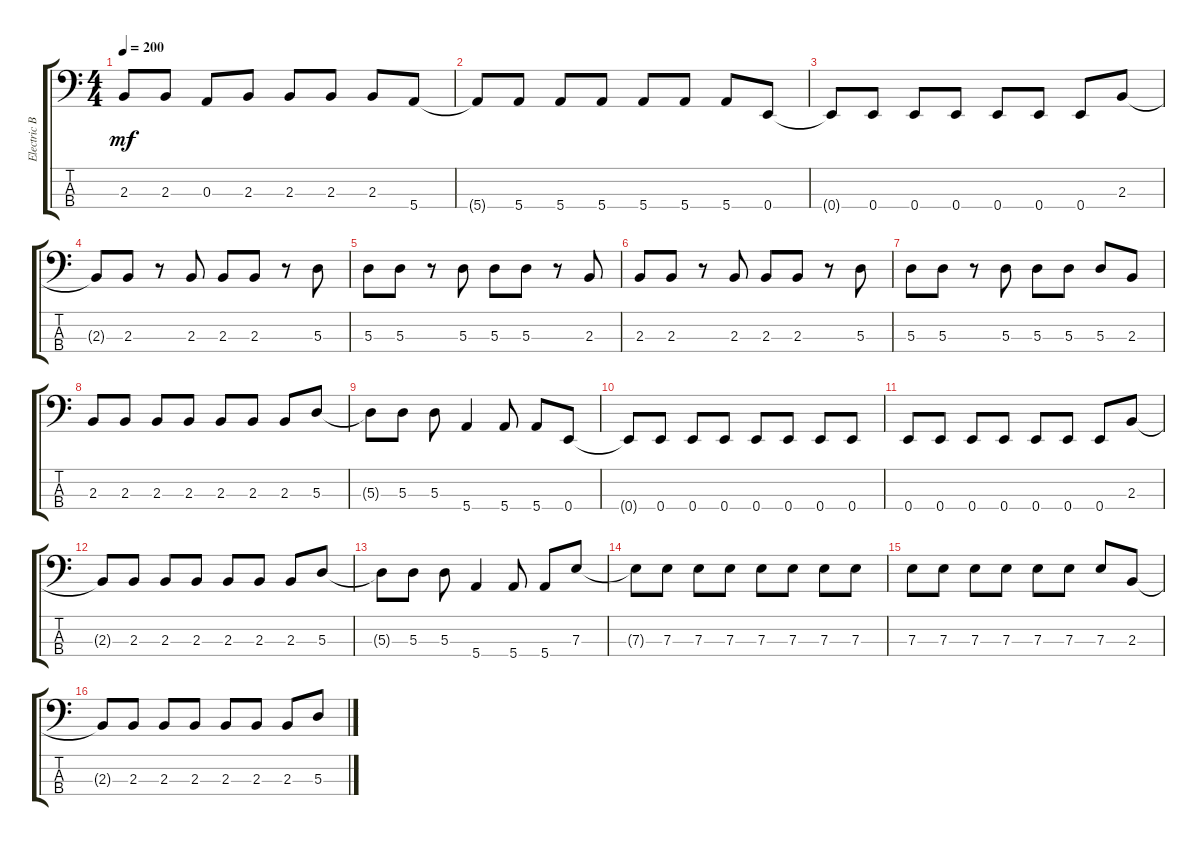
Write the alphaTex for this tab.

\track ("Electric Bass" "Electric B") {instrument electricbassfinger}
\staff {score tabs}
\tuning (G2 D2 A1 E1) {hide}
\ts (4 4)
\tempo 200
\clef f4
\ks c
2.3.8{dy mf} 2.3.8 0.3.8 2.3.8 2.3.8 2.3.8 2.3.8 5.4.8 |
5.4{t}.8 5.4.8 5.4.8 5.4.8 5.4.8 5.4.8 5.4.8 0.4.8 |
0.4{t}.8 0.4.8 0.4.8 0.4.8 0.4.8 0.4.8 0.4.8 2.3.8 |
2.3{t}.8 2.3.8 r.8 2.3.8 2.3.8 2.3.8 r.8 5.3.8 |
5.3.8 5.3.8 r.8 5.3.8 5.3.8 5.3.8 r.8 2.3.8 |
2.3.8 2.3.8 r.8 2.3.8 2.3.8 2.3.8 r.8 5.3.8 |
5.3.8 5.3.8 r.8 5.3.8 5.3.8 5.3.8 5.3.8 2.3.8 |
2.3.8 2.3.8 2.3.8 2.3.8 2.3.8 2.3.8 2.3.8 5.3.8 |
5.3{t}.8 5.3.8 5.3.8 5.4.4 5.4.8 5.4.8 0.4.8 |
0.4{t}.8 0.4.8 0.4.8 0.4.8 0.4.8 0.4.8 0.4.8 0.4.8 |
0.4.8 0.4.8 0.4.8 0.4.8 0.4.8 0.4.8 0.4.8 2.3.8 |
2.3{t}.8 2.3.8 2.3.8 2.3.8 2.3.8 2.3.8 2.3.8 5.3.8 |
5.3{t}.8 5.3.8 5.3.8 5.4.4 5.4.8 5.4.8 7.3.8 |
7.3{t}.8 7.3.8 7.3.8 7.3.8 7.3.8 7.3.8 7.3.8 7.3.8 |
7.3.8 7.3.8 7.3.8 7.3.8 7.3.8 7.3.8 7.3.8 2.3.8 |
2.3{t}.8 2.3.8 2.3.8 2.3.8 2.3.8 2.3.8 2.3.8 5.3.8
